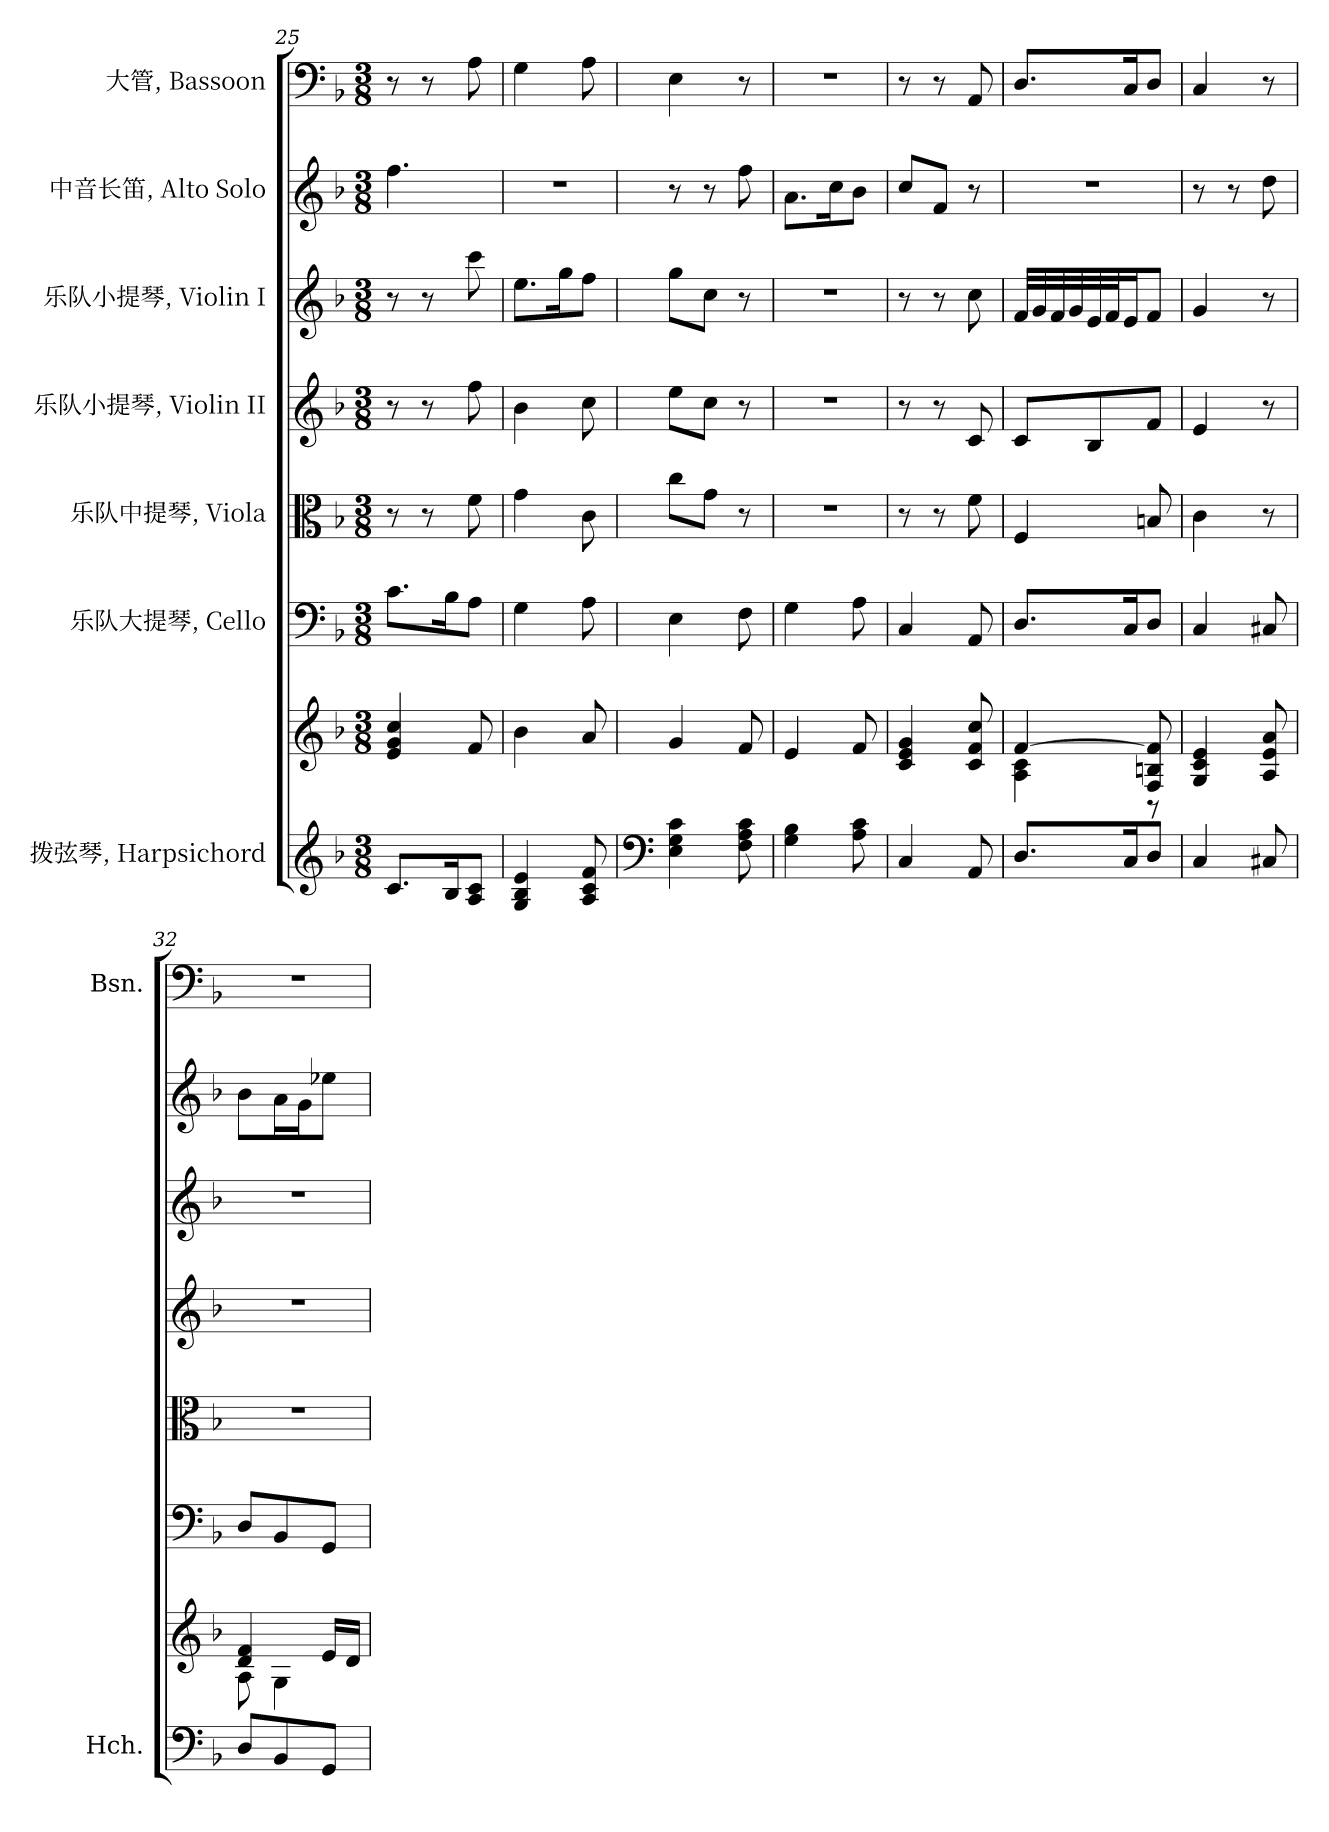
**kern	**kern	**kern	**kern	**kern	**kern	**kern	**kern
*part7	*part7	*part6	*part5	*part4	*part3	*part2	*part1
*staff8	*staff7	*staff6	*staff5	*staff4	*staff3	*staff2	*staff1
*I"拨弦琴, Harpsichord	*	*I"乐队大提琴, Cello	*I"乐队中提琴, Viola	*I"乐队小提琴, Violin II	*I"乐队小提琴, Violin I	*I"中音长笛, Alto Solo	*I"大管, Bassoon
*I'Hch.	*	*	*	*	*	*	*I'Bsn.
*clefG2	*clefG2	*clefF4	*clefC3	*clefG2	*clefG2	*clefG2	*clefF4
*	*	*	*	*	*	*ITrd3c5	*
*k[b-]	*k[b-]	*k[b-]	*k[b-]	*k[b-]	*k[b-]	*k[]	*k[b-]
*M3/8	*M3/8	*M3/8	*M3/8	*M3/8	*M3/8	*M3/8	*M3/8
=25	=25	=25	=25	=25	=25	=25	=25
8.c/L	4e/ 4g/ 4cc/	8.c\L	8r	8r	8r	4.cc\	8r
.	.	.	8r	8r	8r	.	8r
16B-/K	.	16B-\K	.	.	.	.	.
8A/ 8c/J	8f/	8A\J	8f\	8ff\	8ccc\	.	8A\
=26	=26	=26	=26	=26	=26	=26	=26
4G/ 4B-/ 4e/	4b-\	4G\	4g\	4b-\	8.ee\L	4.r	4G\
.	.	.	.	.	16gg\K	.	.
8A/ 8c/ 8f/	8a/	8A\	8c\	8cc\	8ff\J	.	8A\
=27	=27	=27	=27	=27	=27	=27	=27
*clefF4	*	*	*	*	*	*	*
4E\ 4G\ 4c\	4g/	4E\	8cc\L	8ee\L	8gg\L	8r	4E\
.	.	.	8g\J	8cc\J	8cc\J	8r	.
8F\ 8A\ 8c\	8f/	8F\	8r	8r	8r	8cc\	8r
!!LO:PB:g=z
=28	=28	=28	=28	=28	=28	=28	=28
4G\ 4B-\	4e/	4G\	4.r	4.r	4.r	8.e\L	4.r
.	.	.	.	.	.	16g\K	.
8A\ 8c\	8f/	8A\	.	.	.	8f\J	.
=29	=29	=29	=29	=29	=29	=29	=29
4C/	4c/ 4e/ 4g/	4C/	8r	8r	8r	8g/L	8r
.	.	.	8r	8r	8r	8c/J	8r
8AA/	8c/ 8f/ 8cc/	8AA/	8f\	8c/	8cc\	8r	8AA/
=30	=30	=30	=30	=30	=30	=30	=30
*	*^	*	*	*	*	*	*
8.D/L	[4f/	4A\ 4c\	8.D/L	4F/	8c/L	32f/LLL	4.r	8.D/L
.	.	.	.	.	.	32g/	.	.
.	.	.	.	.	.	32f/	.	.
.	.	.	.	.	.	32g/	.	.
.	.	.	.	.	8B-/	32e/	.	.
.	.	.	.	.	.	32f/J	.	.
16C/K	.	.	16C/K	.	.	16e/J	.	16C/K
8D/J	8F/ 8Bn/ 8f/]	8r	8D/J	8Bn/	8f/J	8f/J	.	8D/J
*	*v	*v	*	*	*	*	*	*
=31	=31	=31	=31	=31	=31	=31	=31
4C/	4G/ 4c/ 4e/	4C/	4c\	4e/	4g/	8r	4C/
.	.	.	.	.	.	8r	.
8C#X/	8A/ 8e/ 8a/	8C#X/	8r	8r	8r	8a\	8r
=32	=32	=32	=32	=32	=32	=32	=32
*	*^	*	*	*	*	*	*
8D/L	4d/ 4f/	8A\	8D/L	4.r	4.r	4.r	8f\L	4.r
8BB-/	.	4G\	8BB-/	.	.	.	16e\L	.
.	.	.	.	.	.	.	16d\J	.
8GG/J	16e/LL	.	8GG/J	.	.	.	8b-X\J	.
.	16d/JJ	.	.	.	.	.	.	.
*	*v	*v	*	*	*	*	*	*
=	=	=	=	=	=	=	=
*-	*-	*-	*-	*-	*-	*-	*-
